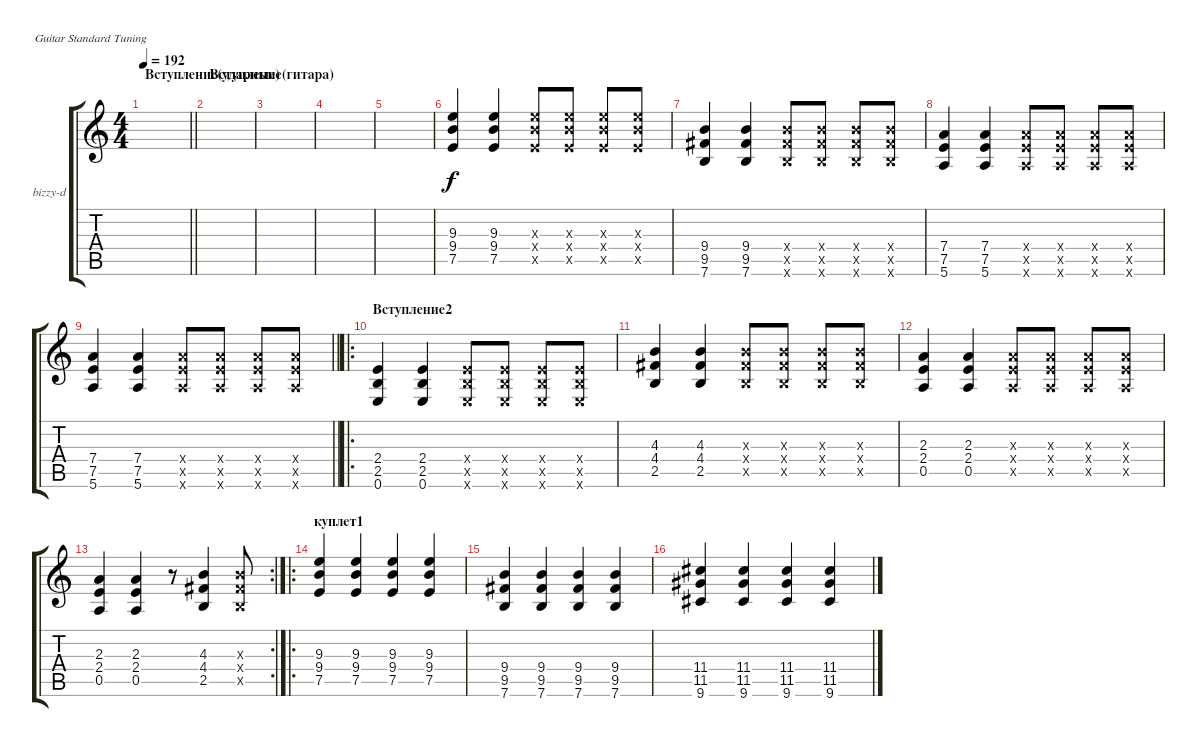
\defaultSystemsLayout 4
\bracketExtendMode groupsimilarinstruments
\firstSystemTrackNameOrientation horizontal
\otherSystemsTrackNameOrientation horizontal
\track (" Deryck Whibley" "bizzy-d") {instrument overdrivenguitar}
\staff {score tabs}
\tuning (E4 B3 G3 D3 A2 E2)
\ts (4 4)
\section ("" "Вступление(ударные)")
\tempo 192
\clef g2
\barLineRight lightlight
\ks c
|
\section ("" "Вступление(гитара)")
|
|
|
|
(9.3 9.4 7.5).4 (9.3 9.4 7.5).4 (7.5{x} 9.4{x} 9.3{x}).8 (7.5{x} 9.4{x} 9.3{x}).8 (7.5{x} 9.4{x} 9.3{x}).8 (7.5{x} 9.4{x} 9.3{x}).8 |
(9.4 9.5 7.6).4 (9.4 9.5 7.6).4 (7.6{x} 9.5{x} 9.4{x}).8 (7.6{x} 9.5{x} 9.4{x}).8 (7.6{x} 9.5{x} 9.4{x}).8 (7.6{x} 9.5{x} 9.4{x}).8 |
(7.4 7.5 5.6).4 (7.4 7.5 5.6).4 (5.6{x} 7.5{x} 7.4{x}).8 (5.6{x} 7.5{x} 7.4{x}).8 (5.6{x} 7.5{x} 7.4{x}).8 (5.6{x} 7.5{x} 7.4{x}).8 |
\barLineRight lightlight
(7.4 7.5 5.6).4 (7.4 7.5 5.6).4 (5.6{x} 7.5{x} 7.4{x}).8 (5.6{x} 7.5{x} 7.4{x}).8 (5.6{x} 7.5{x} 7.4{x}).8 (5.6{x} 7.5{x} 7.4{x}).8 |
\ro
\section ("" "Вступление2")
(2.4 2.5 0.6).4 (2.4 2.5 0.6).4 (0.6{x} 2.5{x} 2.4{x}).8 (0.6{x} 2.5{x} 2.4{x}).8 (0.6{x} 2.5{x} 2.4{x}).8 (0.6{x} 2.5{x} 2.4{x}).8 |
(4.3 4.4 2.5).4 (4.3 4.4 2.5).4 (2.5{x} 4.4{x} 4.3{x}).8 (2.5{x} 4.4{x} 4.3{x}).8 (2.5{x} 4.4{x} 4.3{x}).8 (2.5{x} 4.4{x} 4.3{x}).8 |
(2.3 2.4 0.5).4 (2.3 2.4 0.5).4 (0.5{x} 2.4{x} 2.3{x}).8 (0.5{x} 2.4{x} 2.3{x}).8 (0.5{x} 2.4{x} 2.3{x}).8 (0.5{x} 2.4{x} 2.3{x}).8 |
\rc 2
(2.3 2.4 0.5).4 (2.3 2.4 0.5).4 r.8 (4.3 4.4 2.5).4 (2.5{x} 4.4{x} 4.3{x}).8 |
\ro
\section ("" "куплет1")
(7.5 9.4 9.3).4 (7.5 9.4 9.3).4 (7.5 9.4 9.3).4 (7.5 9.4 9.3).4 |
(9.5 9.4 7.6).4 (9.5 9.4 7.6).4 (9.5 9.4 7.6).4 (9.5 9.4 7.6).4 |
(9.6 11.5 11.4).4 (9.6 11.5 11.4).4 (9.6 11.5 11.4).4 (9.6 11.5 11.4).4
